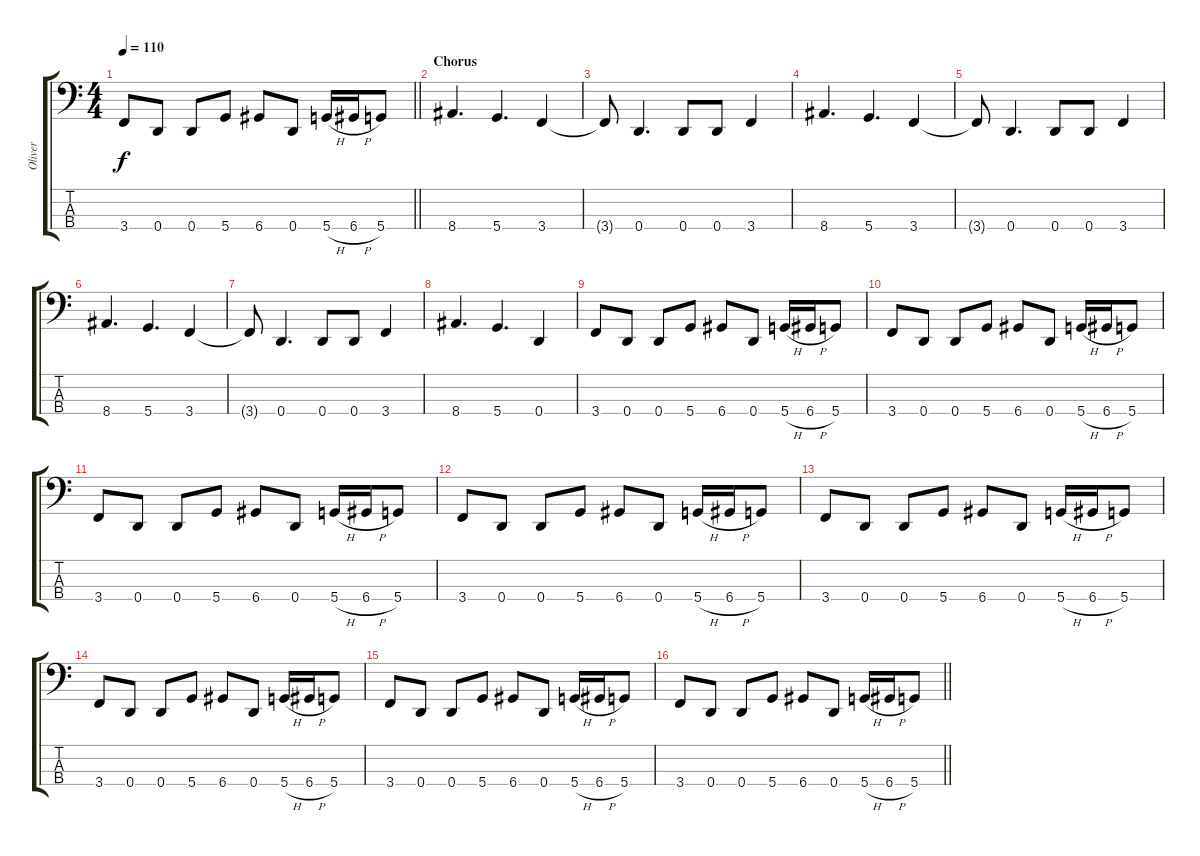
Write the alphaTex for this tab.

\track ("Oliver" "Oliver") {instrument electricbasspick}
\staff {score tabs}
\tuning (G2 D2 A1 D1) {hide}
\ts (4 4)
\tempo 110
\clef f4
\barLineRight lightlight
\ks c
3.4.8{dy f} 0.4.8 0.4.8 5.4.8 6.4.8 0.4.8 5.4{h}.16 6.4{h}.16 5.4.8 |
\section ("" "Chorus")
8.4.4{d} 5.4.4{d} 3.4.4 |
3.4{t}.8 0.4.4{d} 0.4.8 0.4.8 3.4.4 |
8.4.4{d} 5.4.4{d} 3.4.4 |
3.4{t}.8 0.4.4{d} 0.4.8 0.4.8 3.4.4 |
8.4.4{d} 5.4.4{d} 3.4.4 |
3.4{t}.8 0.4.4{d} 0.4.8 0.4.8 3.4.4 |
8.4.4{d} 5.4.4{d} 0.4.4 |
3.4.8 0.4.8 0.4.8 5.4.8 6.4.8 0.4.8 5.4{h}.16 6.4{h}.16 5.4.8 |
3.4.8 0.4.8 0.4.8 5.4.8 6.4.8 0.4.8 5.4{h}.16 6.4{h}.16 5.4.8 |
3.4.8 0.4.8 0.4.8 5.4.8 6.4.8 0.4.8 5.4{h}.16 6.4{h}.16 5.4.8 |
3.4.8 0.4.8 0.4.8 5.4.8 6.4.8 0.4.8 5.4{h}.16 6.4{h}.16 5.4.8 |
3.4.8 0.4.8 0.4.8 5.4.8 6.4.8 0.4.8 5.4{h}.16 6.4{h}.16 5.4.8 |
3.4.8 0.4.8 0.4.8 5.4.8 6.4.8 0.4.8 5.4{h}.16 6.4{h}.16 5.4.8 |
3.4.8 0.4.8 0.4.8 5.4.8 6.4.8 0.4.8 5.4{h}.16 6.4{h}.16 5.4.8 |
\barLineRight lightlight
3.4.8 0.4.8 0.4.8 5.4.8 6.4.8 0.4.8 5.4{h}.16 6.4{h}.16 5.4.8
